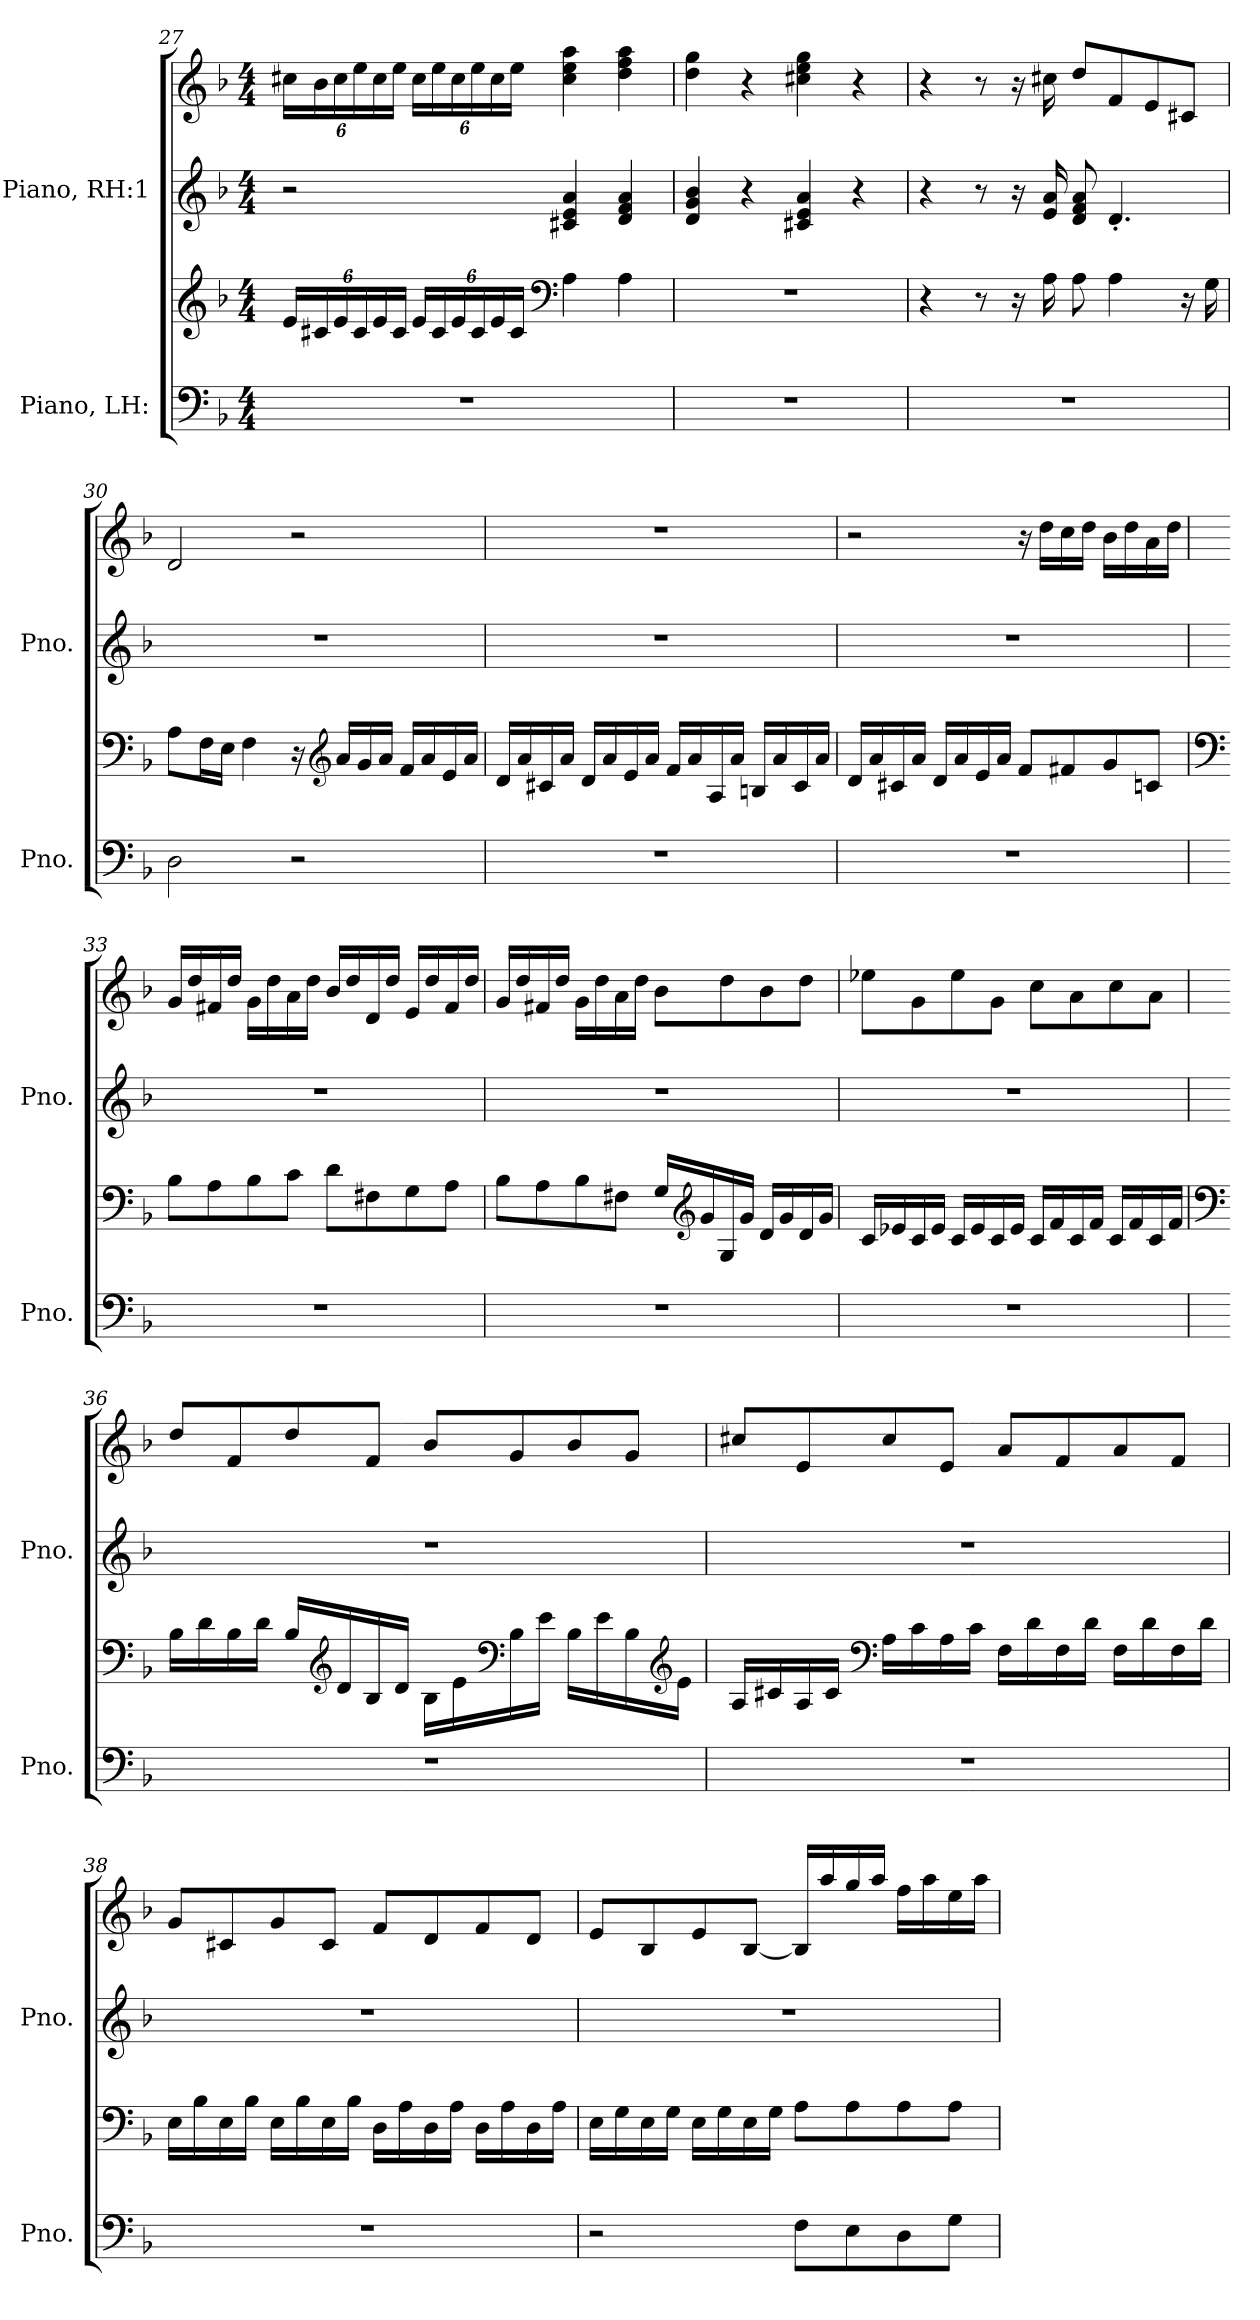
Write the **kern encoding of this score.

**kern	**kern	**kern	**kern
*part2	*part2	*part1	*part1
*staff4	*staff3	*staff2	*staff1
*I"Piano, LH:	*	*I"Piano, RH:1	*
*I'Pno.	*	*I'Pno.	*
!!LO:LB:g=z
*clefF4	*clefG2	*clefG2	*clefG2
*k[b-]	*k[b-]	*k[b-]	*k[b-]
*M4/4	*M4/4	*M4/4	*M4/4
*	*Xbrackettup	*	*Xbrackettup
=27	=27	=27	=27
1r	24e/LL	2r	24cc#X\LL
.	24c#X/	.	24b-\
.	24e/	.	24cc#\
.	24c#/	.	24ee\
.	24e/	.	24cc#\
.	24c#/JJ	.	24ee\JJ
.	24e/LL	.	24cc#\LL
.	24c#/	.	24ee\
.	24e/	.	24cc#\
.	24c#/	.	24ee\
.	24e/	.	24cc#\
.	24c#/JJ	.	24ee\JJ
*	*clefF4	*	*
.	4A\	4c#X/ 4e/ 4a/	4cc#\ 4ee\ 4aa\
.	4A\	4d/ 4f/ 4a/	4dd\ 4ff\ 4aa\
=28	=28	=28	=28
1r	1r	4d/ 4g/ 4b-/	4dd\ 4gg\
.	.	4r	4r
.	.	4c#X/ 4e/ 4a/	4cc#X\ 4ee\ 4gg\
.	.	4r	4r
=29	=29	=29	=29
1r	4r	4r	4r
.	8r	8r	8r
.	16r	16r	16r
.	16A\	16e/ 16a/	16cc#X\
.	8A\	8d/ 8f/ 8a/	8dd/L
.	4A\	4.d'/	8f/
.	.	.	8e/
.	16r	.	8c#X/J
.	16G\	.	.
!!LO:LB:g=z
=30	=30	=30	=30
2D\	8A\L	1r	2d/
.	16F\L	.	.
.	16E\JJ	.	.
.	4F\	.	.
2r	16r	.	2r
*	*clefG2	*	*
.	16a/LL	.	.
.	16g/	.	.
.	16a/JJ	.	.
.	16f/LL	.	.
.	16a/	.	.
.	16e/	.	.
.	16a/JJ	.	.
=31	=31	=31	=31
1r	16d/LL	1r	1r
.	16a/	.	.
.	16c#X/	.	.
.	16a/JJ	.	.
.	16d/LL	.	.
.	16a/	.	.
.	16e/	.	.
.	16a/JJ	.	.
.	16f/LL	.	.
.	16a/	.	.
.	16A/	.	.
.	16a/JJ	.	.
.	16Bn/LL	.	.
.	16a/	.	.
.	16c#/	.	.
.	16a/JJ	.	.
!!LO:PB:g=z
=32	=32	=32	=32
1r	16d/LL	1r	2r
.	16a/	.	.
.	16c#X/	.	.
.	16a/JJ	.	.
.	16d/LL	.	.
.	16a/	.	.
.	16e/	.	.
.	16a/JJ	.	.
.	8f/L	.	16r
.	.	.	16dd\LL
.	8f#X/	.	16cc\
.	.	.	16dd\JJ
.	8g/	.	16b-\LL
.	.	.	16dd\
.	8cn/J	.	16a\
.	.	.	16dd\JJ
=33	=33	=33	=33
*	*clefF4	*	*
1r	8B-\L	1r	16g/LL
.	.	.	16dd/
.	8A\	.	16f#X/
.	.	.	16dd/JJ
.	8B-\	.	16g\LL
.	.	.	16dd\
.	8c\J	.	16a\
.	.	.	16dd\JJ
.	8d\L	.	16b-/LL
.	.	.	16dd/
.	8F#X\	.	16d/
.	.	.	16dd/JJ
.	8G\	.	16e/LL
.	.	.	16dd/
.	8A\J	.	16f#/
.	.	.	16dd/JJ
!!LO:LB:g=z
=34	=34	=34	=34
1r	8B-\L	1r	16g/LL
.	.	.	16dd/
.	8A\	.	16f#X/
.	.	.	16dd/JJ
.	8B-\	.	16g\LL
.	.	.	16dd\
.	8F#X\J	.	16a\
.	.	.	16dd\JJ
.	16G/LL	.	8b-\L
*	*clefG2	*	*
.	16g/	.	.
.	16G/	.	8dd\
.	16g/JJ	.	.
.	16d/LL	.	8b-\
.	16g/	.	.
.	16d/	.	8dd\J
.	16g/JJ	.	.
=35	=35	=35	=35
1r	16c/LL	1r	8ee-X\L
.	16e-X/	.	.
.	16c/	.	8g\
.	16e-/JJ	.	.
.	16c/LL	.	8ee-\
.	16e-/	.	.
.	16c/	.	8g\J
.	16e-/JJ	.	.
.	16c/LL	.	8cc\L
.	16f/	.	.
.	16c/	.	8a\
.	16f/JJ	.	.
.	16c/LL	.	8cc\
.	16f/	.	.
.	16c/	.	8a\J
.	16f/JJ	.	.
!!LO:LB:g=z
=36	=36	=36	=36
*	*clefF4	*	*
1r	16B-\LL	1r	8dd/L
.	16d\	.	.
.	16B-\	.	8f/
.	16d\JJ	.	.
.	16B-/LL	.	8dd/
*	*clefG2	*	*
.	16d/	.	.
.	16B-/	.	8f/J
.	16d/JJ	.	.
.	16B-\LL	.	8b-/L
.	16e\	.	.
*	*clefF4	*	*
.	16B-\	.	8g/
.	16e\JJ	.	.
.	16B-\LL	.	8b-/
.	16e\	.	.
.	16B-\	.	8g/J
*	*clefG2	*	*
.	16e\JJ	.	.
=37	=37	=37	=37
1r	16A/LL	1r	8cc#X/L
.	16c#X/	.	.
.	16A/	.	8e/
.	16c#/JJ	.	.
*	*clefF4	*	*
.	16A\LL	.	8cc#/
.	16c#\	.	.
.	16A\	.	8e/J
.	16c#\JJ	.	.
.	16F\LL	.	8a/L
.	16d\	.	.
.	16F\	.	8f/
.	16d\JJ	.	.
.	16F\LL	.	8a/
.	16d\	.	.
.	16F\	.	8f/J
.	16d\JJ	.	.
!!LO:PB:g=z
=38	=38	=38	=38
1r	16E\LL	1r	8g/L
.	16B-\	.	.
.	16E\	.	8c#X/
.	16B-\JJ	.	.
.	16E\LL	.	8g/
.	16B-\	.	.
.	16E\	.	8c#/J
.	16B-\JJ	.	.
.	16D\LL	.	8f/L
.	16A\	.	.
.	16D\	.	8d/
.	16A\JJ	.	.
.	16D\LL	.	8f/
.	16A\	.	.
.	16D\	.	8d/J
.	16A\JJ	.	.
=39	=39	=39	=39
2r	16E\LL	1r	8e/L
.	16G\	.	.
.	16E\	.	8B-/
.	16G\JJ	.	.
.	16E\LL	.	8e/
.	16G\	.	.
.	16E\	.	[8B-/J
.	16G\JJ	.	.
8F\L	8A\L	.	16B-/LL]
.	.	.	16aa/
8E\	8A\	.	16gg/
.	.	.	16aa/JJ
8D\	8A\	.	16ff\LL
.	.	.	16aa\
8G\J	8A\J	.	16ee\
.	.	.	16aa\JJ
=	=	=	=
*-	*-	*-	*-
